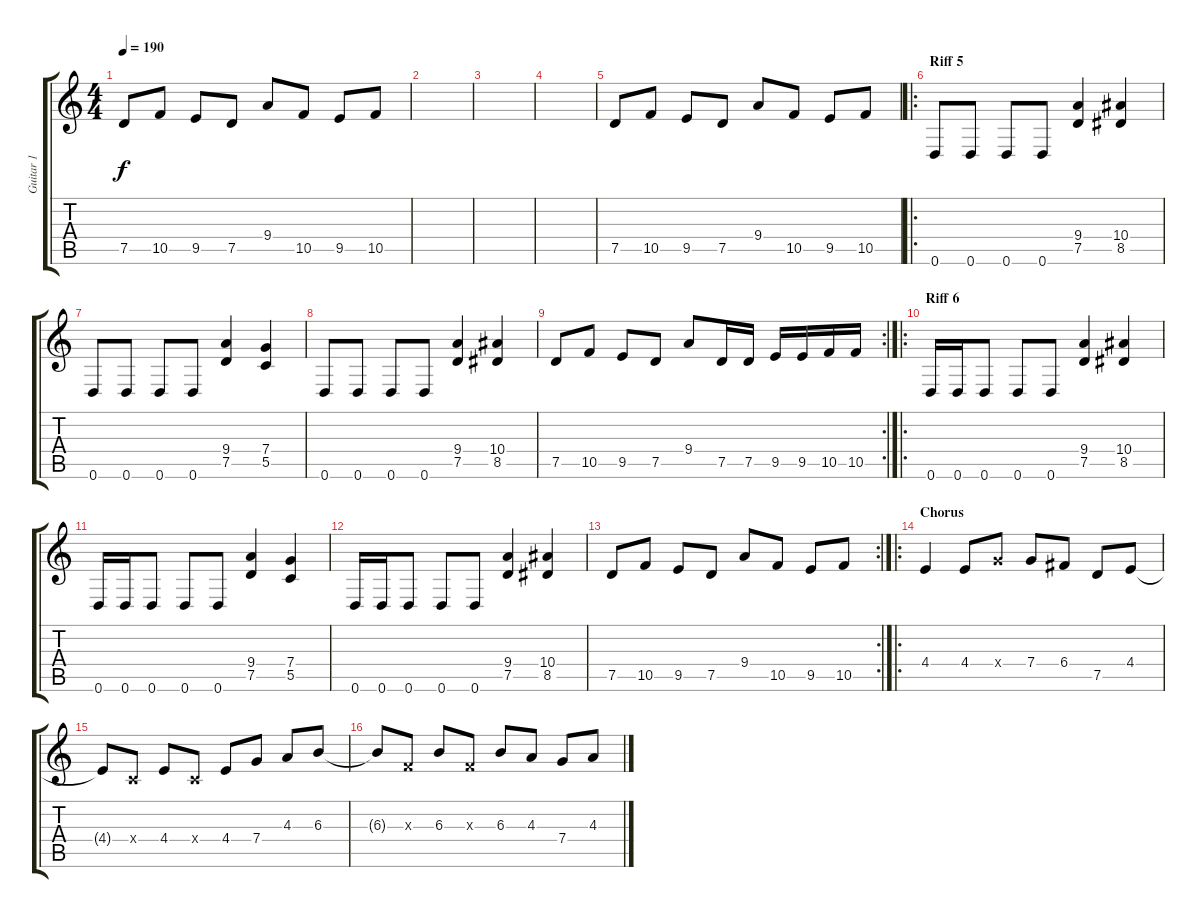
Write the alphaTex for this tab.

\track ("Guitar 1" "Guitar 1") {instrument distortionguitar}
\staff {score tabs}
\tuning (D4 A3 F3 C3 G2 D2) {hide}
\ts (4 4)
\tempo 190
\clef g2
\ks c
7.5.8{dy f} 10.5.8 9.5.8 7.5.8 9.4.8 10.5.8 9.5.8 10.5.8 |
|
|
|
7.5.8 10.5.8 9.5.8 7.5.8 9.4.8 10.5.8 9.5.8 10.5.8 |
\ro
\section ("" "Riff 5")
0.6.8 0.6.8 0.6.8 0.6.8 (9.4 7.5).4 (10.4 8.5).4 |
0.6.8 0.6.8 0.6.8 0.6.8 (9.4 7.5).4 (7.4 5.5).4 |
0.6.8 0.6.8 0.6.8 0.6.8 (9.4 7.5).4 (10.4 8.5).4 |
\rc 2
7.5.8 10.5.8 9.5.8 7.5.8 9.4.8 7.5.16 7.5.16 9.5.16 9.5.16 10.5.16 10.5.16 |
\ro
\section ("" "Riff 6")
0.6.16 0.6.16 0.6.8 0.6.8 0.6.8 (9.4 7.5).4 (10.4 8.5).4 |
0.6.16 0.6.16 0.6.8 0.6.8 0.6.8 (9.4 7.5).4 (7.4 5.5).4 |
0.6.16 0.6.16 0.6.8 0.6.8 0.6.8 (9.4 7.5).4 (10.4 8.5).4 |
\rc 2
7.5.8 10.5.8 9.5.8 7.5.8 9.4.8 10.5.8 9.5.8 10.5.8 |
\ro
\section ("" "Chorus")
4.4.4 4.4.8 7.4{x}.8 7.4.8 6.4.8 7.5.8 4.4.8 |
4.4{t}.8 0.4{x}.8 4.4.8 0.4{x}.8 4.4.8 7.4.8 4.3.8 6.3.8 |
6.3{t}.8 0.3{x}.8 6.3.8 0.3{x}.8 6.3.8 4.3.8 7.4.8 4.3.8
